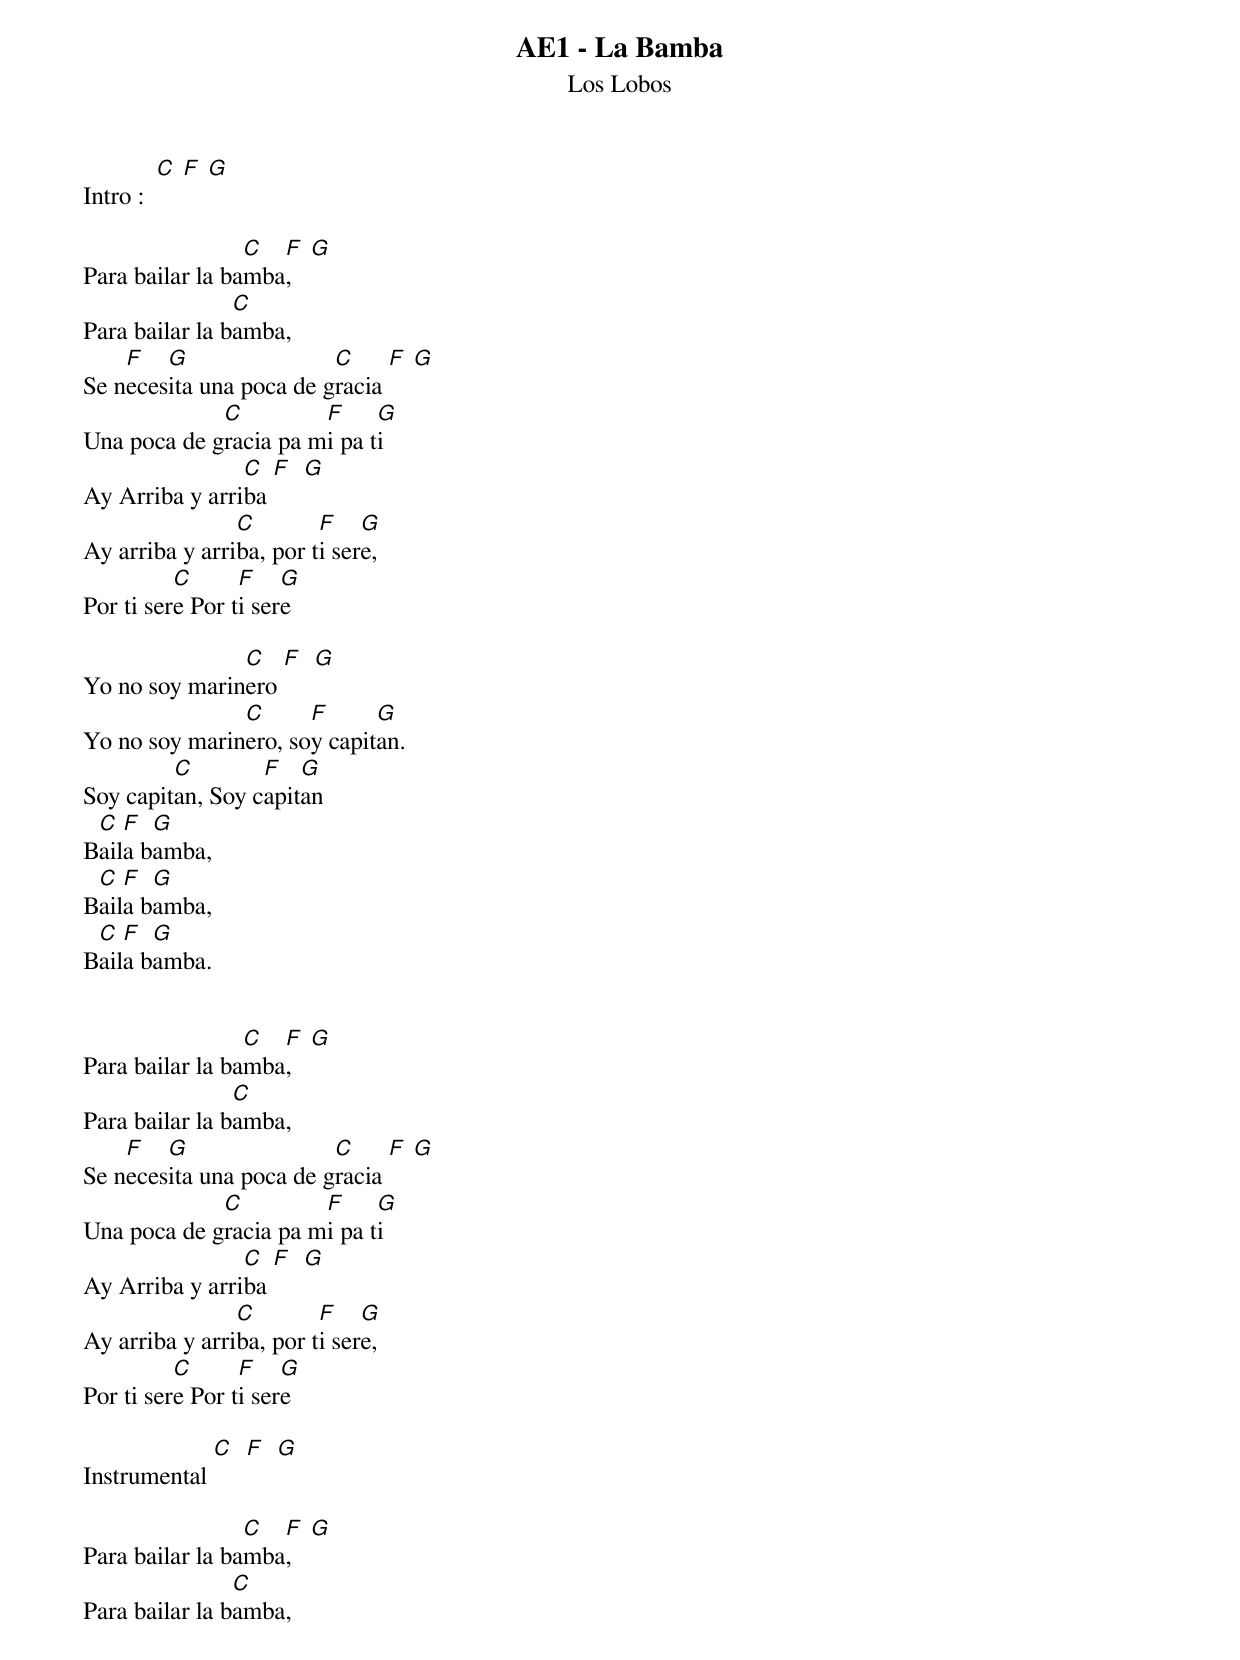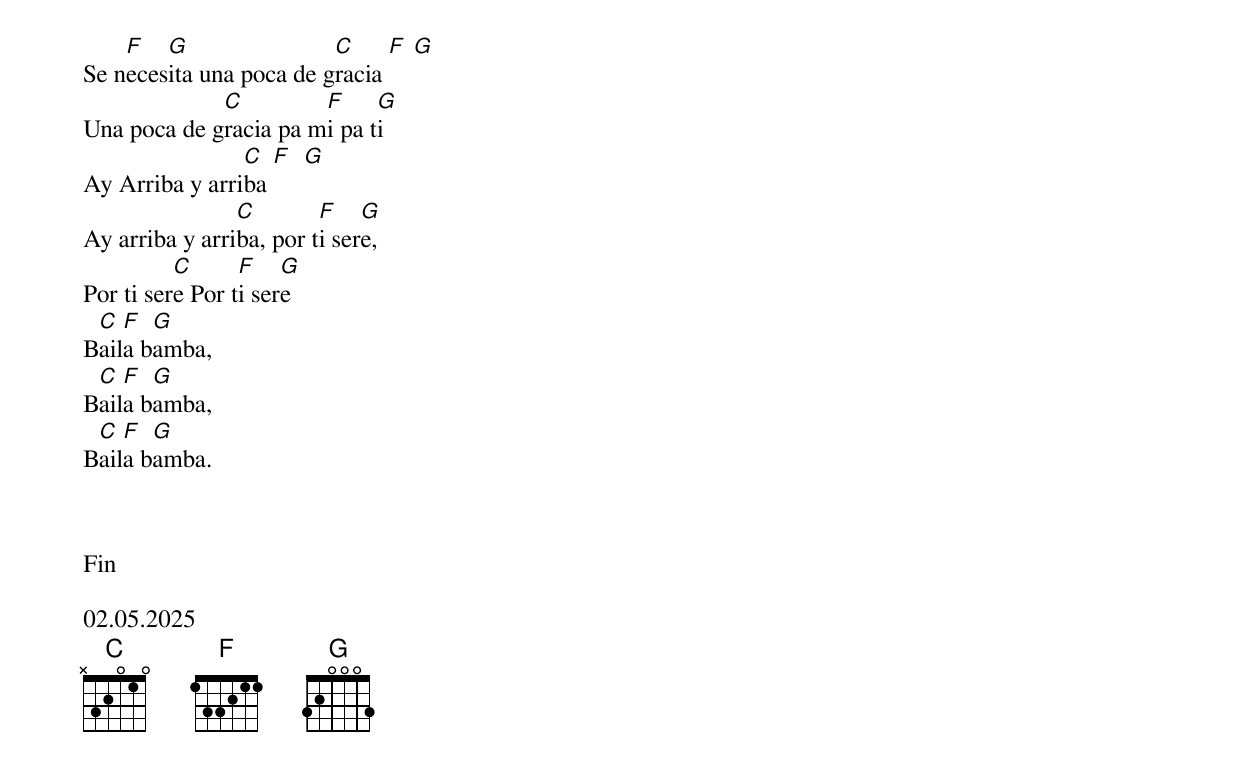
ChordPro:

{title: AE1 - La Bamba}
{subtitle: Los Lobos }
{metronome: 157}
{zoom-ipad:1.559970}

Intro :  [C] [F] [G]

Para bailar la ba[C]mba[F],   [G]
Para bailar la b[C]amba,
Se n[F]eces[G]ita una poca de g[C]racia [F] [G]
Una poca de g[C]racia pa m[F]i pa t[G]i
Ay Arriba y arri[C]ba [F]  [G]
Ay arriba y arri[C]ba, por t[F]i ser[G]e,
Por ti ser[C]e Por t[F]i ser[G]e

Yo no soy marin[C]ero [F]  [G]
Yo no soy marin[C]ero, so[F]y capit[G]an.
Soy capit[C]an, Soy c[F]apit[G]an
B[C]ail[F]a b[G]amba,
B[C]ail[F]a b[G]amba,
B[C]ail[F]a b[G]amba.


Para bailar la ba[C]mba[F],   [G]
Para bailar la b[C]amba,
Se n[F]eces[G]ita una poca de g[C]racia [F] [G]
Una poca de g[C]racia pa m[F]i pa t[G]i
Ay Arriba y arri[C]ba [F]  [G]
Ay arriba y arri[C]ba, por t[F]i ser[G]e,
Por ti ser[C]e Por t[F]i ser[G]e

Instrumental [C]  [F]  [G]

Para bailar la ba[C]mba[F],   [G]
Para bailar la b[C]amba,
Se n[F]eces[G]ita una poca de g[C]racia [F] [G]
Una poca de g[C]racia pa m[F]i pa t[G]i
Ay Arriba y arri[C]ba [F]  [G]
Ay arriba y arri[C]ba, por t[F]i ser[G]e,
Por ti ser[C]e Por t[F]i ser[G]e
B[C]ail[F]a b[G]amba,
B[C]ail[F]a b[G]amba,
B[C]ail[F]a b[G]amba.



Fin

02.05.2025
